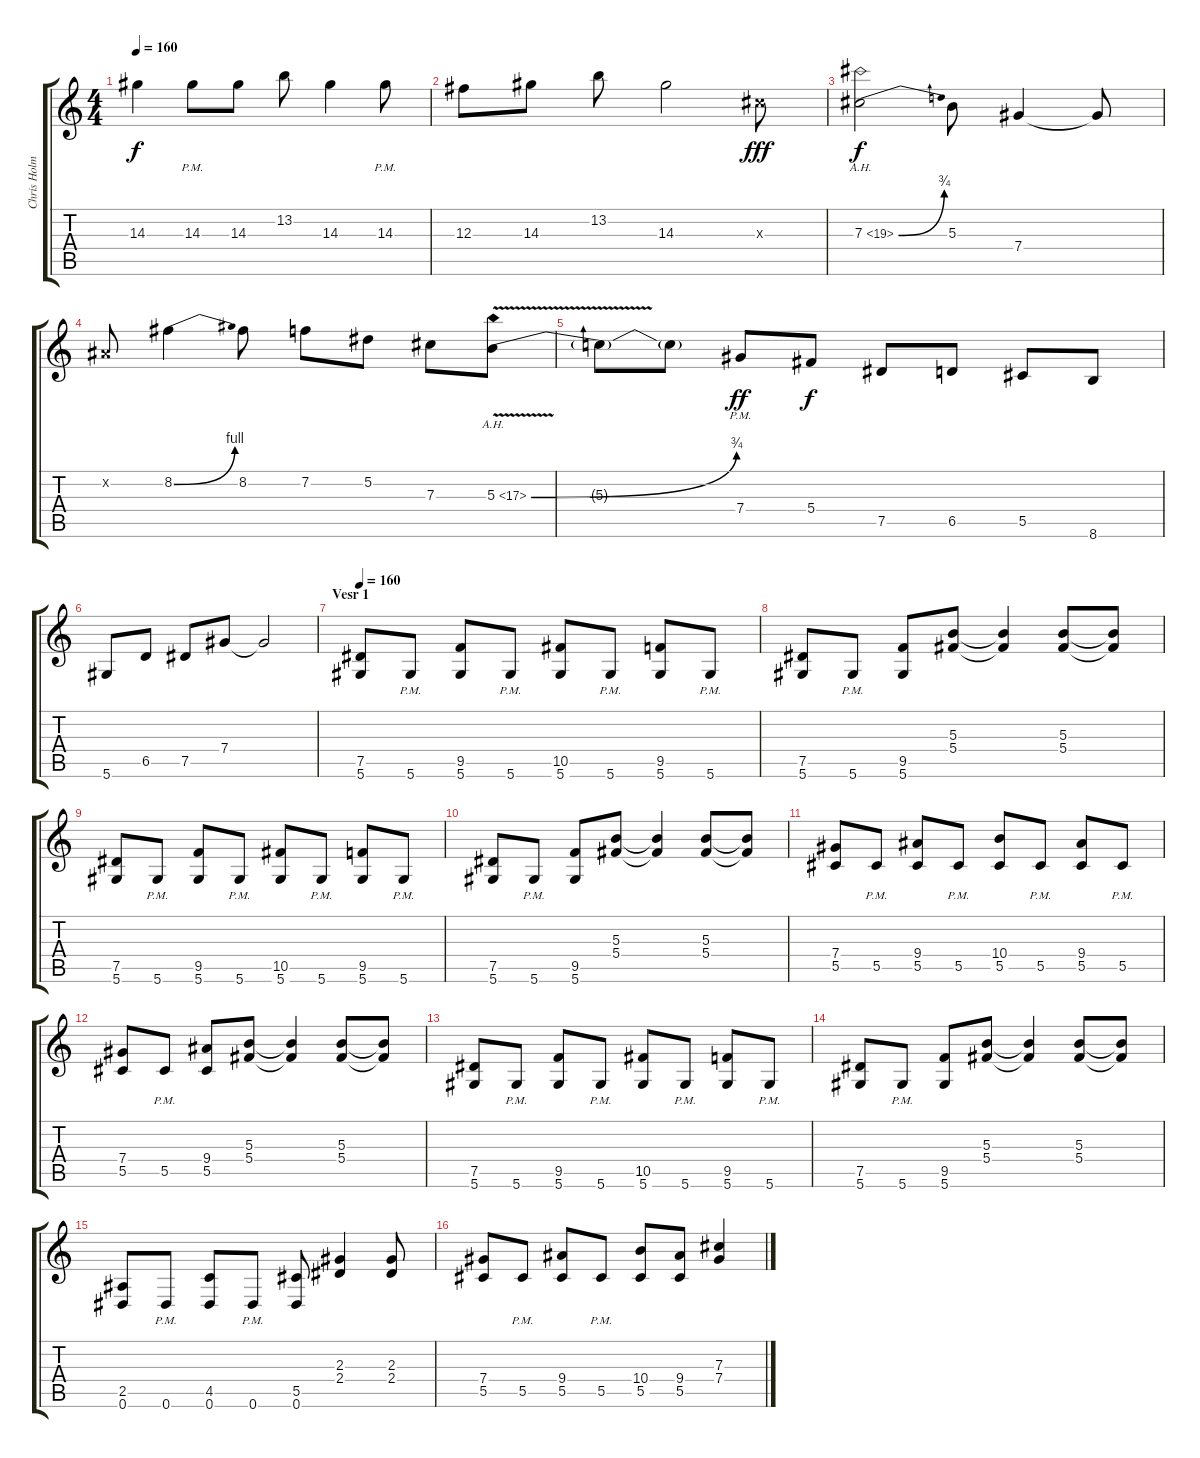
\track ("Chris Holmes" "Chris Holm") {instrument distortionguitar}
\staff {score tabs}
\tuning (Eb4 Bb3 Gb3 Db3 Ab2 Eb2) {hide}
\ts (4 4)
\tempo 160
\clef g2
\ks c
14.3.4{dy f} 14.3{pm}.8 14.3.8 13.2.8 14.3.4 14.3{pm}.8 |
12.3.8 14.3.8 13.2.8 14.3.2 7.3{x}.8{dy fff} |
7.3{be (bend 0 0 60 3) ah 12}.2{dy f} 5.3.8 7.4.4 7.4{t}.8 |
0.2{x}.8 8.2{be (bend 0 0 60 4)}.4 8.2.8 7.2.8 5.2.8 7.3.8 5.3{be (bend 0 0 60 3) ah 12 v}.8 |
5.3{t}.8 5.3{t}.8 7.4{pm}.8{dy ff} 5.4.8{dy f} 7.5.8 6.5.8 5.5.8 8.6.8 |
5.6.8 6.5.8 7.5.8 7.4.8 7.4{t}.2 |
\section ("" "Vesr 1")
\tempo 160
(7.5 5.6).8{volume 12} 5.6{pm}.8 (9.5 5.6).8 5.6{pm}.8 (10.5 5.6).8 5.6{pm}.8 (9.5 5.6).8 5.6{pm}.8 |
(7.5 5.6).8 5.6{pm}.8 (9.5 5.6).8 (5.3 5.4).8 (5.3{t} 5.4{t}).4 (5.3 5.4).8 (5.3{t} 5.4{t}).8 |
(7.5 5.6).8 5.6{pm}.8 (9.5 5.6).8 5.6{pm}.8 (10.5 5.6).8 5.6{pm}.8 (9.5 5.6).8 5.6{pm}.8 |
(7.5 5.6).8 5.6{pm}.8 (9.5 5.6).8 (5.3 5.4).8 (5.3{t} 5.4{t}).4 (5.3 5.4).8 (5.3{t} 5.4{t}).8 |
(7.4 5.5).8 5.5{pm}.8 (9.4 5.5).8 5.5{pm}.8 (10.4 5.5).8 5.5{pm}.8 (9.4 5.5).8 5.5{pm}.8 |
(7.4 5.5).8 5.5{pm}.8 (9.4 5.5).8 (5.3 5.4).8 (5.3{t} 5.4{t}).4 (5.3 5.4).8 (5.3{t} 5.4{t}).8 |
(7.5 5.6).8 5.6{pm}.8 (9.5 5.6).8 5.6{pm}.8 (10.5 5.6).8 5.6{pm}.8 (9.5 5.6).8 5.6{pm}.8 |
(7.5 5.6).8 5.6{pm}.8 (9.5 5.6).8 (5.3 5.4).8 (5.3{t} 5.4{t}).4 (5.3 5.4).8 (5.3{t} 5.4{t}).8 |
(2.5 0.6).8 0.6{pm}.8 (4.5 0.6).8 0.6{pm}.8 (5.5 0.6).8 (2.3 2.4).4 (2.3 2.4).8 |
(7.4 5.5).8 5.5{pm}.8 (9.4 5.5).8 5.5{pm}.8 (10.4 5.5).8 (9.4 5.5).8 (7.3 7.4).4
